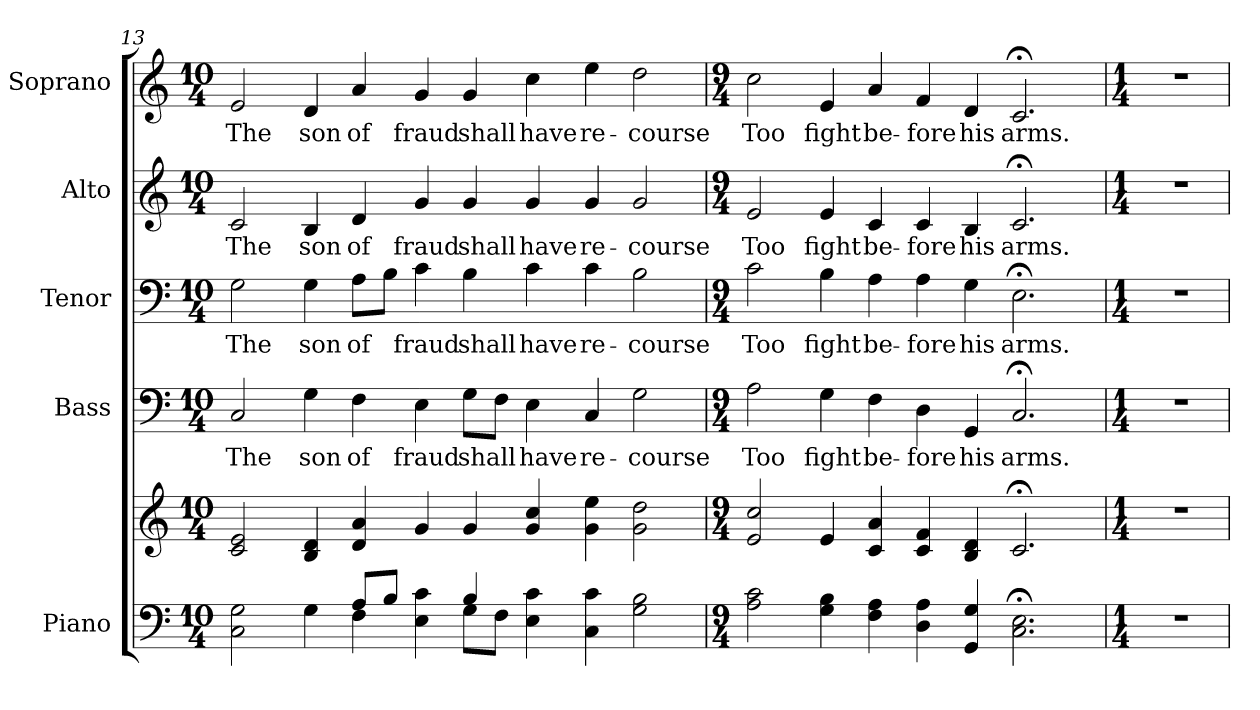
**kern	**kern	**kern	**text	**kern	**text	**kern	**text	**kern	**text
*part5	*part5	*part4	*part4	*part3	*part3	*part2	*part2	*part1	*part1
*staff6	*staff5	*staff4	*staff4	*staff3	*staff3	*staff2	*staff2	*staff1	*staff1
*I"Piano	*	*I"Bass	*	*I"Tenor	*	*I"Alto	*	*I"Soprano	*
*I'Pno.	*	*I'B.	*	*I'T.	*	*I'A.	*	*I'S.	*
!!LO:PB:g=z
*clefF4	*clefG2	*clefF4	*	*clefF4	*	*clefG2	*	*clefG2	*
*k[]	*k[]	*k[]	*	*k[]	*	*k[]	*	*k[]	*
*C:	*C:	*C:	*	*C:	*	*C:	*	*C:	*
*M10/4	*M10/4	*M10/4	*	*M10/4	*	*M10/4	*	*M10/4	*
=13	=13	=13	=13	=13	=13	=13	=13	=13	=13
*^	*	*	*	*	*	*	*	*	*
!	!	!	!	!LO:LY:b:color=#000000	!	!	!	!	!	!
!	!	!	!	!	!	!LO:LY:b:color=#000000	!	!	!	!
!	!	!	!	!	!	!	!	!LO:LY:b:color=#000000	!	!
!	!	!	!	!	!	!	!	!	!	!LO:LY:b:color=#000000
2Ci\ 2Gi	2ryy	2ci/ 2ei	2Ci/	The	2Gi\	The	2ci/	The	2ei/	The
!	!	!	!	!LO:LY:b:color=#000000	!	!	!	!	!	!
!	!	!	!	!	!	!LO:LY:b:color=#000000	!	!	!	!
!	!	!	!	!	!	!	!	!LO:LY:b:color=#000000	!	!
!	!	!	!	!	!	!	!	!	!	!LO:LY:b:color=#000000
4Gi\	4ryy	4Bi/ 4di	4Gi\	son	4Gi\	son	4Bi/	son	4di/	son
!	!	!	!	!LO:LY:b:color=#000000	!	!	!	!	!	!
!	!	!	!	!	!	!LO:LY:b:color=#000000	!	!	!	!
!	!	!	!	!	!	!	!	!LO:LY:b:color=#000000	!	!
!	!	!	!	!	!	!	!	!	!	!LO:LY:b:color=#000000
8Ai/L	4Fi\	4di/ 4ai	4Fi\	of	8Ai\L	of	4di/	of	4ai/	of
8Bi/J	.	.	.	.	8Bi\J	.	.	.	.	.
!	!	!	!	!LO:LY:b:color=#000000	!	!	!	!	!	!
!	!	!	!	!	!	!LO:LY:b:color=#000000	!	!	!	!
!	!	!	!	!	!	!	!	!LO:LY:b:color=#000000	!	!
!	!	!	!	!	!	!	!	!	!	!LO:LY:b:color=#000000
4Ei\ 4ci	4ryy	4gi/	4Ei\	fraud	4ci\	fraud	4gi/	fraud	4gi/	fraud
!	!	!	!	!LO:LY:b:color=#000000	!	!	!	!	!	!
!	!	!	!	!	!	!LO:LY:b:color=#000000	!	!	!	!
!	!	!	!	!	!	!	!	!LO:LY:b:color=#000000	!	!
!	!	!	!	!	!	!	!	!	!	!LO:LY:b:color=#000000
4Bi/	8Gi\L	4gi/	8Gi\L	shall	4Bi\	shall	4gi/	shall	4gi/	shall
.	8Fi\J	.	8Fi\J	.	.	.	.	.	.	.
!	!	!	!	!LO:LY:b:color=#000000	!	!	!	!	!	!
!	!	!	!	!	!	!LO:LY:b:color=#000000	!	!	!	!
!	!	!	!	!	!	!	!	!LO:LY:b:color=#000000	!	!
!	!	!	!	!	!	!	!	!	!	!LO:LY:b:color=#000000
4Ei\ 4ci	2ryy	4gi/ 4cci	4Ei\	have	4ci\	have	4gi/	have	4cci\	have
!	!	!	!	!LO:LY:b:color=#000000	!	!	!	!	!	!
!	!	!	!	!	!	!LO:LY:b:color=#000000	!	!	!	!
!	!	!	!	!	!	!	!	!LO:LY:b:color=#000000	!	!
!	!	!	!	!	!	!	!	!	!	!LO:LY:b:color=#000000
4Ci\ 4ci	.	4gi\ 4eei	4Ci/	re-	4ci\	re-	4gi/	re-	4eei\	re-
!	!	!	!	!LO:LY:b:color=#000000	!	!	!	!	!	!
!	!	!	!	!	!	!LO:LY:b:color=#000000	!	!	!	!
!	!	!	!	!	!	!	!	!LO:LY:b:color=#000000	!	!
!	!	!	!	!	!	!	!	!	!	!LO:LY:b:color=#000000
2Gi\ 2Bi	2ryy	2gi\ 2ddi	2Gi\	-course	2Bi\	-course	2gi/	-course	2ddi\	-course
*v	*v	*	*	*	*	*	*	*	*	*
=14	=14	=14	=14	=14	=14	=14	=14	=14	=14
*M9/4	*M9/4	*M9/4	*	*M9/4	*	*M9/4	*	*M9/4	*
*^	*	*	*	*	*	*	*	*	*
!	!	!	!	!LO:LY:b:color=#000000	!	!	!	!	!	!
*v	*v	*	*	*	*	*	*	*	*	*
*^	*	*	*	*	*	*	*	*	*
!	!	!	!	!	!	!LO:LY:b:color=#000000	!	!	!	!
*v	*v	*	*	*	*	*	*	*	*	*
*^	*	*	*	*	*	*	*	*	*
!	!	!	!	!	!	!	!	!LO:LY:b:color=#000000	!	!
*v	*v	*	*	*	*	*	*	*	*	*
*^	*	*	*	*	*	*	*	*	*
!	!	!	!	!	!	!	!	!	!	!LO:LY:b:color=#000000
*v	*v	*	*	*	*	*	*	*	*	*
2Ai\ 2ci	2ei/ 2cci	2Ai\	Too	2ci\	Too	2ei/	Too	2cci\	Too
!	!	!	!LO:LY:b:color=#000000	!	!	!	!	!	!
!	!	!	!	!	!LO:LY:b:color=#000000	!	!	!	!
!	!	!	!	!	!	!	!LO:LY:b:color=#000000	!	!
!	!	!	!	!	!	!	!	!	!LO:LY:b:color=#000000
4Gi\ 4Bi	4ei/	4Gi\	fight	4Bi\	fight	4ei/	fight	4ei/	fight
!	!	!	!LO:LY:b:color=#000000	!	!	!	!	!	!
!	!	!	!	!	!LO:LY:b:color=#000000	!	!	!	!
!	!	!	!	!	!	!	!LO:LY:b:color=#000000	!	!
!	!	!	!	!	!	!	!	!	!LO:LY:b:color=#000000
4Fi\ 4Ai	4ci/ 4ai	4Fi\	be-	4Ai\	be-	4ci/	be-	4ai/	be-
!	!	!	!LO:LY:b:color=#000000	!	!	!	!	!	!
!	!	!	!	!	!LO:LY:b:color=#000000	!	!	!	!
!	!	!	!	!	!	!	!LO:LY:b:color=#000000	!	!
!	!	!	!	!	!	!	!	!	!LO:LY:b:color=#000000
4Di\ 4Ai	4ci/ 4fi	4Di\	-fore	4Ai\	-fore	4ci/	-fore	4fi/	-fore
!	!	!	!LO:LY:b:color=#000000	!	!	!	!	!	!
!	!	!	!	!	!LO:LY:b:color=#000000	!	!	!	!
!	!	!	!	!	!	!	!LO:LY:b:color=#000000	!	!
!	!	!	!	!	!	!	!	!	!LO:LY:b:color=#000000
4GGi/ 4Gi	4Bi/ 4di	4GGi/	his	4Gi\	his	4Bi/	his	4di/	his
!	!	!	!LO:LY:b:color=#000000	!	!	!	!	!	!
!	!	!	!	!	!LO:LY:b:color=#000000	!	!	!	!
!	!	!	!	!	!	!	!LO:LY:b:color=#000000	!	!
!	!	!	!	!	!	!	!	!	!LO:LY:b:color=#000000
2.Ci\; 2.Ei;	2.c;i/	2.C;i/	arms.	2.E;i\	arms.	2.c;i/	arms.	2.c;i/	arms.
!!LO:PB:g=z
=15	=15	=15	=15	=15	=15	=15	=15	=15	=15
*M1/4	*M1/4	*M1/4	*	*M1/4	*	*M1/4	*	*M1/4	*
!LO:N:vis=1	!LO:N:vis=1	!LO:N:vis=1	!	!LO:N:vis=1	!	!LO:N:vis=1	!	!LO:N:vis=1	!
4r	4r	4r	.	4r	.	4r	.	4r	.
=	=	=	=	=	=	=	=	=	=
*-	*-	*-	*-	*-	*-	*-	*-	*-	*-
